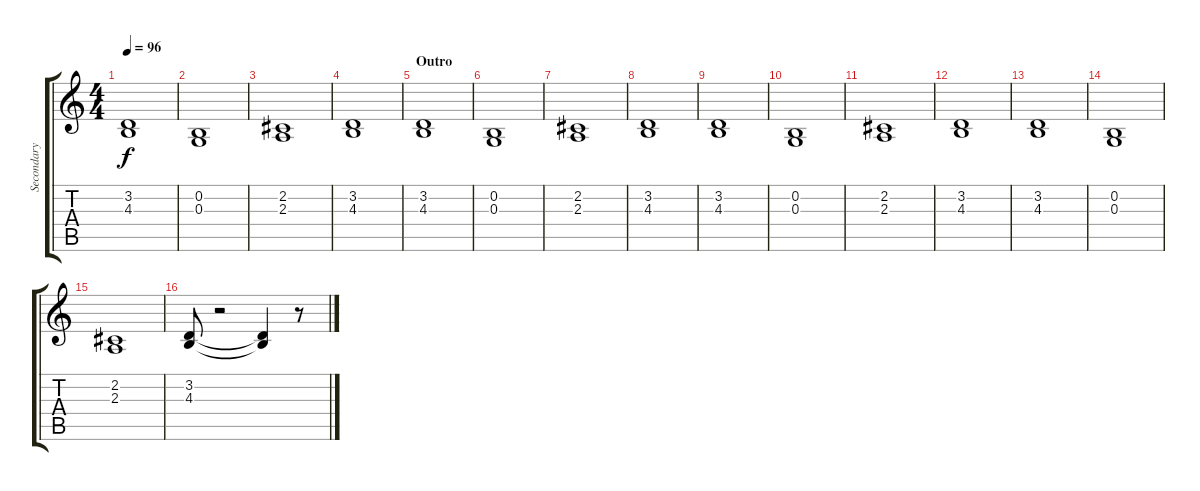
\track ("Secondary Keyboards" "Secondary ") {instrument synthbrass1}
\staff {score tabs}
\tuning (E4 B3 G3 D3 A2 E2) {hide}
\ts (4 4)
\tempo 96
\clef g2
\ks c
(3.2 4.3).1{dy f} |
(0.2 0.3).1 |
(2.2 2.3).1 |
(3.2 4.3).1 |
\section ("" "Outro")
(3.2 4.3).1 |
(0.2 0.3).1 |
(2.2 2.3).1 |
(3.2 4.3).1 |
(3.2 4.3).1 |
(0.2 0.3).1 |
(2.2 2.3).1 |
(3.2 4.3).1 |
(3.2 4.3).1 |
(0.2 0.3).1 |
(2.2 2.3).1 |
(3.2 4.3).8 r.2 (3.2{t} 4.3{t}).4{volume 1} r.8
